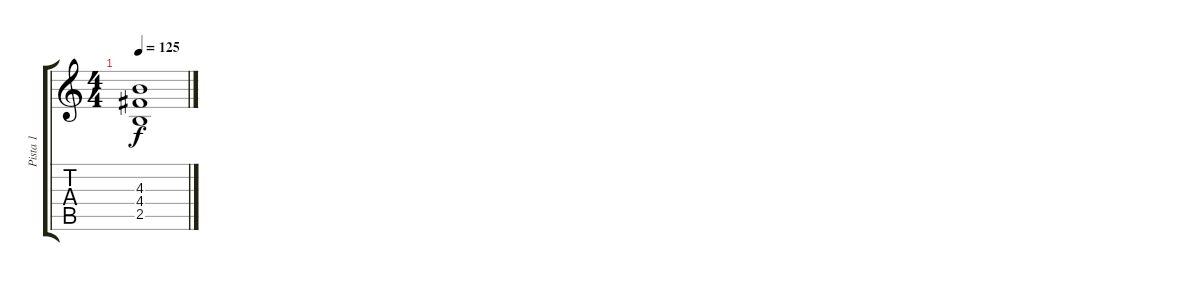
\track ("Pista 1" "Pista 1") {instrument acousticguitarsteel}
\staff {score tabs}
\tuning (E4 B3 G3 D3 A2 E2) {hide}
\ts (4 4)
\tempo 125
\clef g2
\ks c
(4.3 4.4 2.5).1{dy f}
